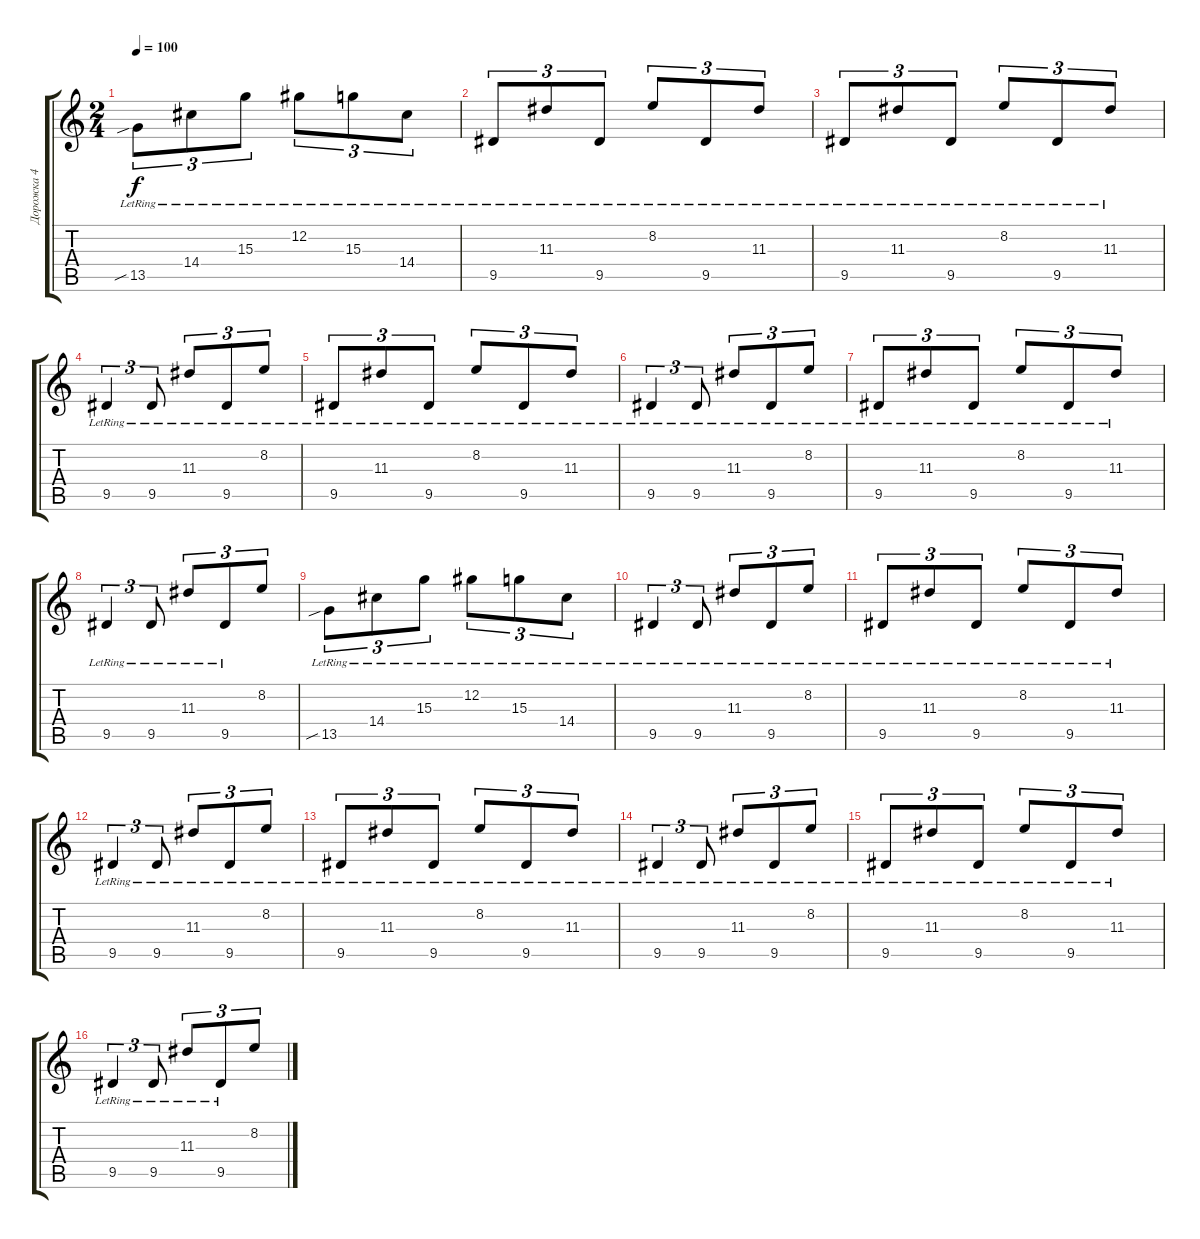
\track ("Дорожка 4" "Дорожка 4") {instrument distortionguitar}
\staff {score tabs}
\tuning (Db4 Ab3 E3 B2 Gb2 Db2) {hide}
\ts (2 4)
\tempo 100
\clef g2
\ks c
13.5{sib lr}.8{tu (3 2) dy f} 14.4{lr}.8{tu (3 2)} 15.3{lr}.8{tu (3 2)} 12.2{lr}.8{tu (3 2)} 15.3{lr}.8{tu (3 2)} 14.4{lr}.8{tu (3 2)} |
9.5{lr}.8{tu (3 2)} 11.3{lr}.8{tu (3 2)} 9.5{lr}.8{tu (3 2)} 8.2{lr}.8{tu (3 2)} 9.5{lr}.8{tu (3 2)} 11.3{lr}.8{tu (3 2)} |
9.5{lr}.8{tu (3 2)} 11.3{lr}.8{tu (3 2)} 9.5{lr}.8{tu (3 2)} 8.2{lr}.8{tu (3 2)} 9.5{lr}.8{tu (3 2)} 11.3{lr}.8{tu (3 2)} |
9.5{lr}.4{tu (3 2)} 9.5{lr}.8{tu (3 2)} 11.3{lr}.8{tu (3 2)} 9.5{lr}.8{tu (3 2)} 8.2{lr}.8{tu (3 2)} |
9.5{lr}.8{tu (3 2)} 11.3{lr}.8{tu (3 2)} 9.5{lr}.8{tu (3 2)} 8.2{lr}.8{tu (3 2)} 9.5{lr}.8{tu (3 2)} 11.3{lr}.8{tu (3 2)} |
9.5{lr}.4{tu (3 2)} 9.5{lr}.8{tu (3 2)} 11.3{lr}.8{tu (3 2)} 9.5{lr}.8{tu (3 2)} 8.2{lr}.8{tu (3 2)} |
9.5{lr}.8{tu (3 2)} 11.3{lr}.8{tu (3 2)} 9.5{lr}.8{tu (3 2)} 8.2{lr}.8{tu (3 2)} 9.5{lr}.8{tu (3 2)} 11.3{lr}.8{tu (3 2)} |
9.5{lr}.4{tu (3 2)} 9.5{lr}.8{tu (3 2)} 11.3{lr}.8{tu (3 2)} 9.5{lr}.8{tu (3 2)} 8.2.8{tu (3 2)} |
13.5{sib lr}.8{tu (3 2)} 14.4{lr}.8{tu (3 2)} 15.3{lr}.8{tu (3 2)} 12.2{lr}.8{tu (3 2)} 15.3{lr}.8{tu (3 2)} 14.4{lr}.8{tu (3 2)} |
9.5{lr}.4{tu (3 2)} 9.5{lr}.8{tu (3 2)} 11.3{lr}.8{tu (3 2)} 9.5{lr}.8{tu (3 2)} 8.2{lr}.8{tu (3 2)} |
9.5{lr}.8{tu (3 2)} 11.3{lr}.8{tu (3 2)} 9.5{lr}.8{tu (3 2)} 8.2{lr}.8{tu (3 2)} 9.5{lr}.8{tu (3 2)} 11.3{lr}.8{tu (3 2)} |
9.5{lr}.4{tu (3 2)} 9.5{lr}.8{tu (3 2)} 11.3{lr}.8{tu (3 2)} 9.5{lr}.8{tu (3 2)} 8.2{lr}.8{tu (3 2)} |
9.5{lr}.8{tu (3 2)} 11.3{lr}.8{tu (3 2)} 9.5{lr}.8{tu (3 2)} 8.2{lr}.8{tu (3 2)} 9.5{lr}.8{tu (3 2)} 11.3{lr}.8{tu (3 2)} |
9.5{lr}.4{tu (3 2)} 9.5{lr}.8{tu (3 2)} 11.3{lr}.8{tu (3 2)} 9.5{lr}.8{tu (3 2)} 8.2{lr}.8{tu (3 2)} |
9.5{lr}.8{tu (3 2)} 11.3{lr}.8{tu (3 2)} 9.5{lr}.8{tu (3 2)} 8.2{lr}.8{tu (3 2)} 9.5{lr}.8{tu (3 2)} 11.3{lr}.8{tu (3 2)} |
9.5{lr}.4{tu (3 2)} 9.5{lr}.8{tu (3 2)} 11.3{lr}.8{tu (3 2)} 9.5{lr}.8{tu (3 2)} 8.2.8{tu (3 2)}
